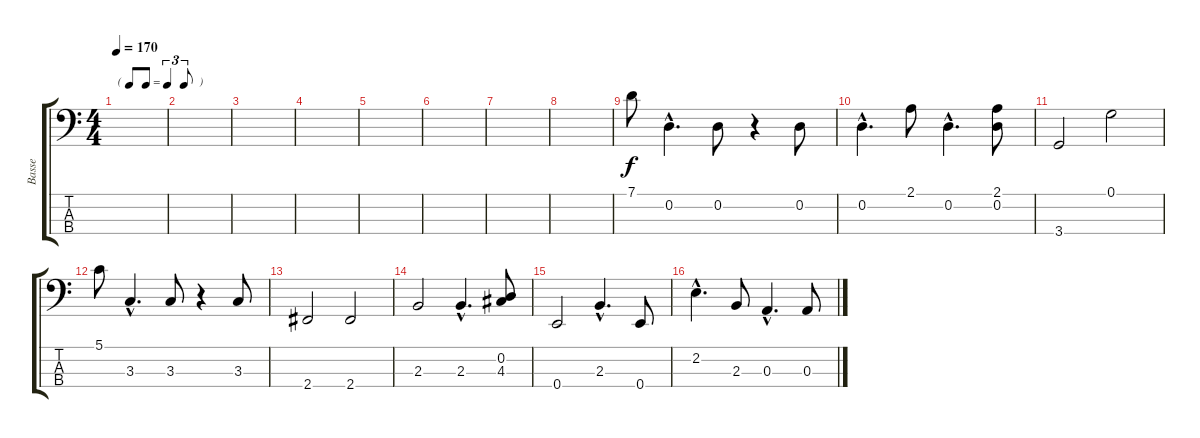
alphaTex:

\track ("Basse" "Basse") {instrument acousticbass}
\staff {score tabs}
\tuning (G2 D2 A1 E1) {hide}
\ts (4 4)
\tf triplet8th
\tempo 170
\clef f4
\ks c
|
|
|
|
|
|
|
|
7.1.8 0.2{hac}.4{d} 0.2.8 r.4 0.2.8 |
0.2{hac}.4{d} 2.1.8 0.2{hac}.4{d} (2.1 0.2).8 |
3.4.2 0.1.2 |
5.1.8 3.3{hac}.4{d} 3.3.8 r.4 3.3.8 |
2.4.2 2.4.2 |
2.3.2 2.3{hac}.4{d} (0.2 4.3).8 |
0.4.2 2.3{hac}.4{d} 0.4.8 |
2.2{hac}.4{d} 2.3.8 0.3{hac}.4{d} 0.3.8
